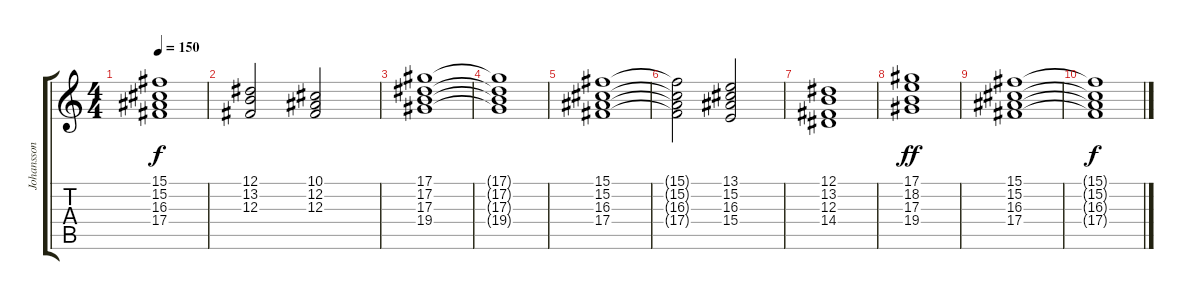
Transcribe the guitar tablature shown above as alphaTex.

\track ("Johansson 3" "Johansson ") {instrument choiraahs}
\staff {score tabs}
\tuning (Eb4 Bb3 Gb3 Db3 Ab2 Eb2) {hide}
\ts (4 4)
\tempo 150
\clef g2
\ks c
(15.1 15.2 16.3 17.4).1{dy f} |
(12.1 13.2 12.3).2 (10.1 12.2 12.3).2 |
(17.1 17.2 17.3 19.4).1 |
(17.1{t} 17.2{t} 17.3{t} 19.4{t}).1 |
(15.1 15.2 16.3 17.4).1 |
(15.1{t} 15.2{t} 16.3{t} 17.4{t}).2 (13.1 15.2 16.3 15.4).2 |
(12.1 13.2 12.3 14.4).1 |
(17.1 18.2 17.3 19.4).1{dy ff} |
(15.1 15.2 16.3 17.4).1 |
(15.1{t} 15.2{t} 16.3{t} 17.4{t}).1{dy f}
